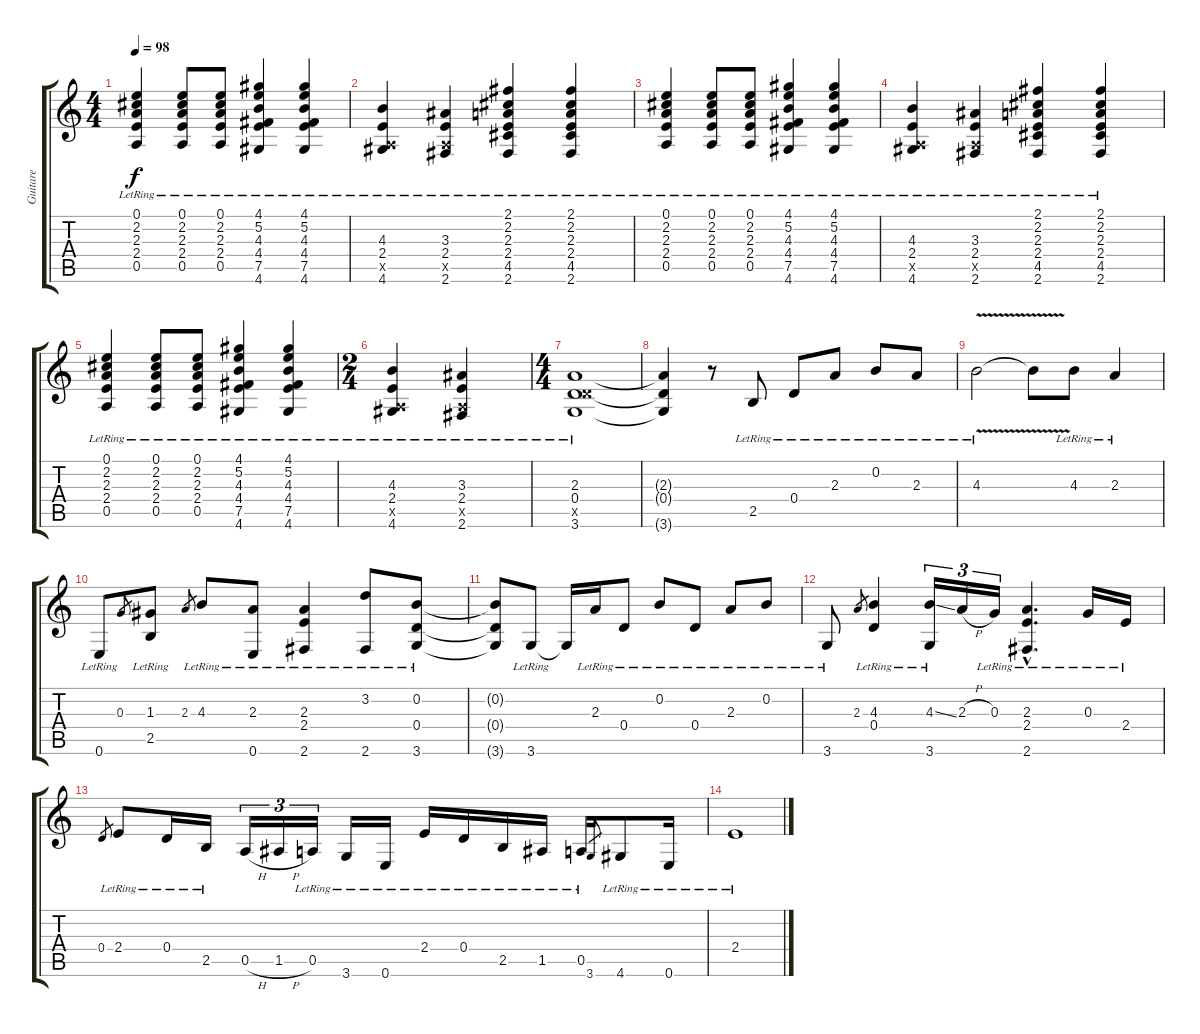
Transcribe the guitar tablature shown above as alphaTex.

\track ("Guitare" "Guitare") {instrument acousticguitarsteel}
\staff {score tabs}
\tuning (E4 B3 G3 D3 A2 E2) {hide}
\ts (4 4)
\tempo 98
\clef g2
\ks c
(0.1{lr} 2.2{lr} 2.3{lr} 2.4{lr} 0.5{lr}).4{dy f} (0.1{lr} 2.2{lr} 2.3{lr} 2.4{lr} 0.5{lr}).8 (0.1{lr} 2.2{lr} 2.3{lr} 2.4{lr} 0.5{lr}).8 (4.1{lr} 5.2{lr} 4.3{lr} 4.4{lr} 7.5{lr} 4.6{lr}).4 (4.1{lr} 5.2{lr} 4.3{lr} 4.4{lr} 7.5{lr} 4.6{lr}).4 |
(4.3{lr} 2.4{lr} 0.5{x} 4.6{lr}).4 (3.3{lr} 2.4{lr} 0.5{x} 2.6{lr}).4 (2.1{lr} 2.2{lr} 2.3{lr} 2.4{lr} 4.5{lr} 2.6{lr}).4 (2.1{lr} 2.2{lr} 2.3{lr} 2.4{lr} 4.5{lr} 2.6{lr}).4 |
(0.1{lr} 2.2{lr} 2.3{lr} 2.4{lr} 0.5{lr}).4 (0.1{lr} 2.2{lr} 2.3{lr} 2.4{lr} 0.5{lr}).8 (0.1{lr} 2.2{lr} 2.3{lr} 2.4{lr} 0.5{lr}).8 (4.1{lr} 5.2{lr} 4.3{lr} 4.4{lr} 7.5{lr} 4.6{lr}).4 (4.1{lr} 5.2{lr} 4.3{lr} 4.4{lr} 7.5{lr} 4.6{lr}).4 |
(4.3{lr} 2.4{lr} 0.5{x} 4.6{lr}).4 (3.3{lr} 2.4{lr} 0.5{x} 2.6{lr}).4 (2.1{lr} 2.2{lr} 2.3{lr} 2.4{lr} 4.5{lr} 2.6{lr}).4 (2.1{lr} 2.2{lr} 2.3{lr} 2.4{lr} 4.5{lr} 2.6{lr}).4 |
(0.1{lr} 2.2{lr} 2.3{lr} 2.4{lr} 0.5{lr}).4 (0.1{lr} 2.2{lr} 2.3{lr} 2.4{lr} 0.5{lr}).8 (0.1{lr} 2.2{lr} 2.3{lr} 2.4{lr} 0.5{lr}).8 (4.1{lr} 5.2{lr} 4.3{lr} 4.4{lr} 7.5{lr} 4.6{lr}).4 (4.1{lr} 5.2{lr} 4.3{lr} 4.4{lr} 7.5{lr} 4.6{lr}).4 |
\ts (2 4)
(4.3{lr} 2.4{lr} 0.5{x} 4.6{lr}).4 (3.3{lr} 2.4{lr} 0.5{x} 2.6{lr}).4 |
\ts (4 4)
(2.3{lr} 0.4{lr} 5.5{x} 3.6{lr}).1 |
(2.3{t} 0.4{t} 3.6{t}).4 r.8 2.5{lr}.8 0.4{lr}.8 2.3{lr}.8 0.2{lr}.8 2.3{lr}.8 |
4.3{v lr}.2 4.3{t}.8 4.3{lr}.8 2.3{lr}.4 |
0.6{lr}.8 0.3.8{gr} (1.3{lr} 2.5{lr}).8 2.3.8{gr} 4.3{lr}.8 (2.3{lr} 0.6{lr}).8 (2.3{lr} 2.4{lr} 2.6{lr}).4 (3.2{lr} 2.6{lr}).8 (0.2{lr} 0.4{lr} 3.6{lr}).8 |
(0.2{t} 0.4{t} 3.6{t}).8 3.6{lr}.8 3.6{t}.16 2.3{lr}.16 0.4{lr}.8 0.2{lr}.8 0.4{lr}.8 2.3{lr}.8 0.2{lr}.8 |
3.6{lr}.8 2.3.8{gr} (4.3{lr} 0.4{lr}).4 (4.3{ss} 3.6{lr}).16{tu (3 2)} 2.3{h}.16{tu (3 2)} 0.3{lr}.16{tu (3 2)} (2.3{hac lr} 2.4{hac lr} 2.6{hac lr}).4{d} 0.3{lr}.16 2.4{lr}.16 |
0.4.8{gr} 2.4{lr}.8 0.4{lr}.16 2.5{lr}.16 0.5{h}.16{tu (3 2)} 1.5{h}.16{tu (3 2)} 0.5{lr}.16{tu (3 2)} 3.6{lr}.16 0.6{lr}.16 2.4{lr}.16 0.4{lr}.16 2.5{lr}.16 1.5{lr}.16 0.5{lr}.16 3.6.8{gr} 4.6{lr}.8 0.6{lr}.16 |
2.4{lr}.1
